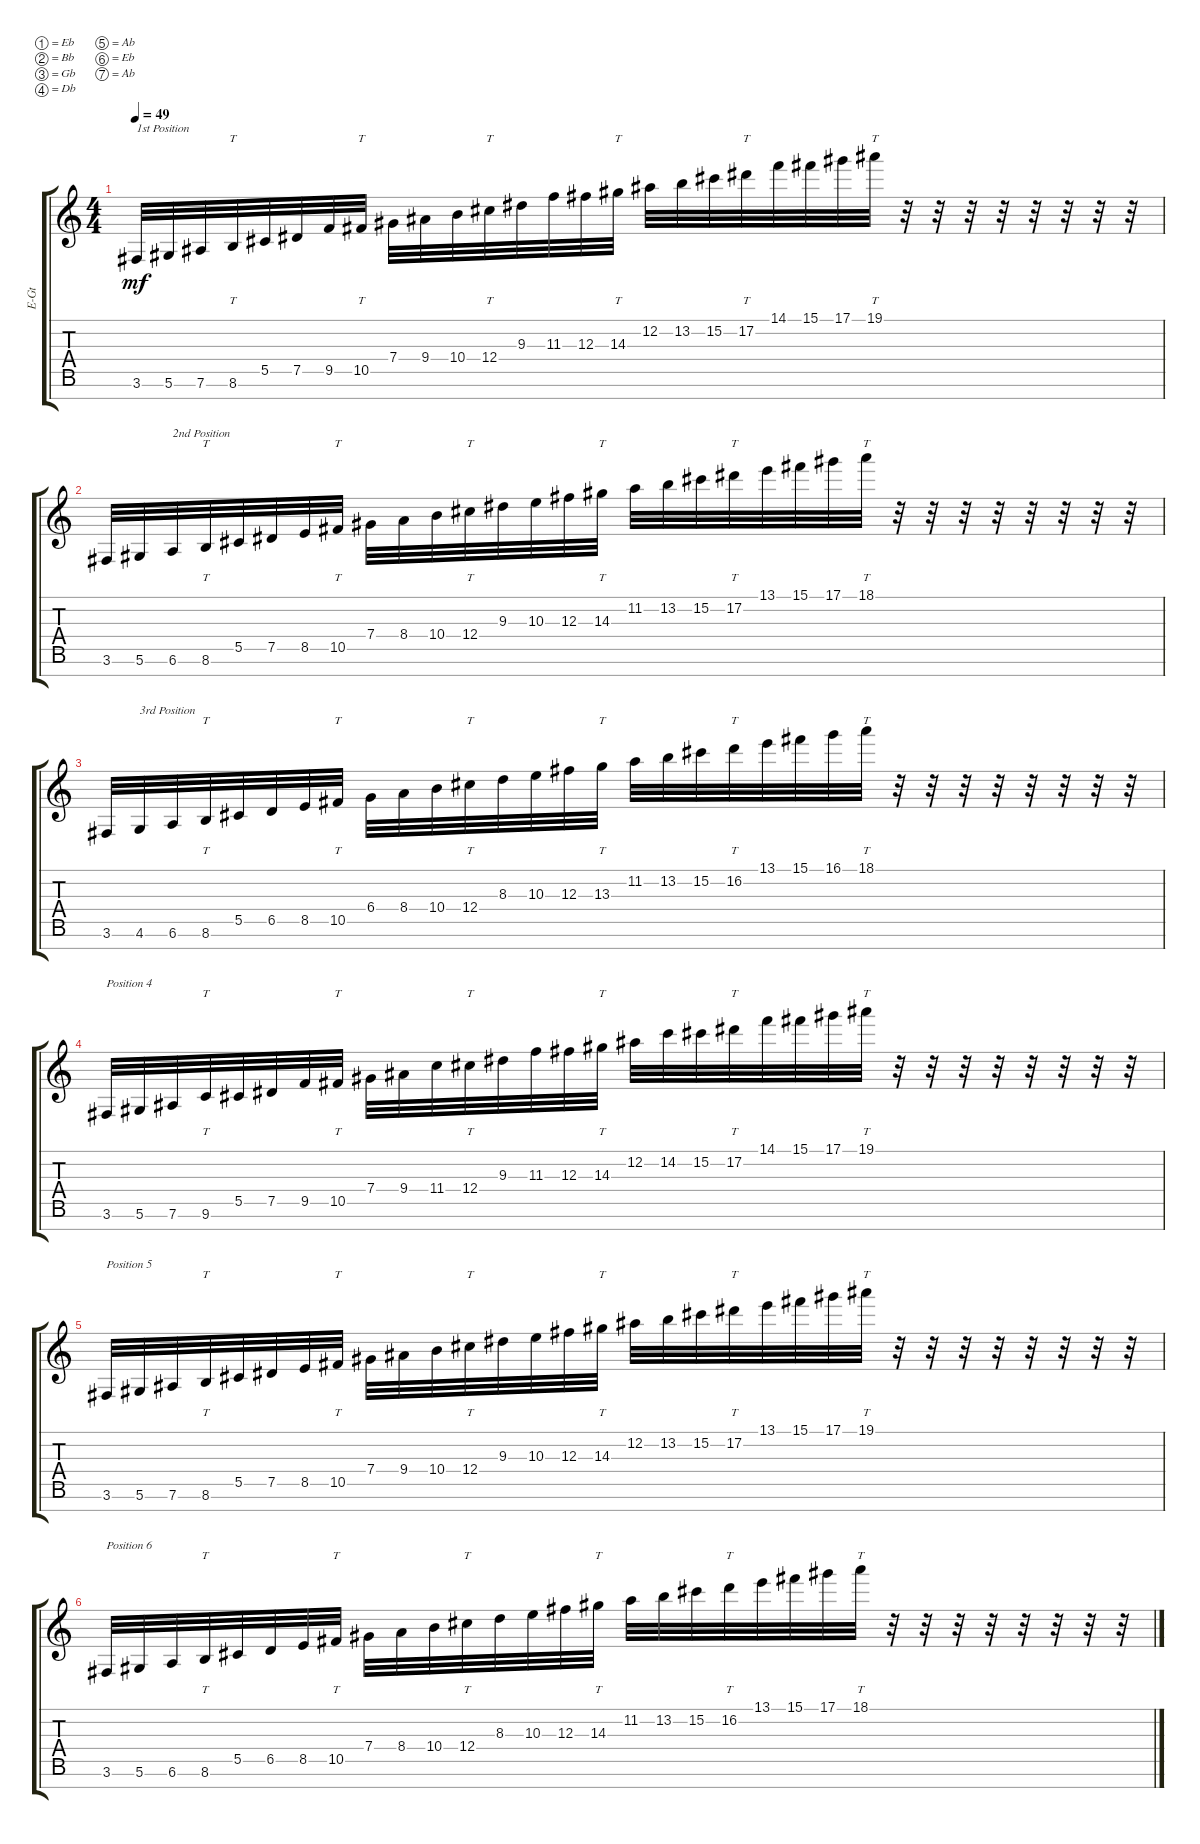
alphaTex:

\defaultSystemsLayout 4
\bracketExtendMode groupsimilarinstruments
\otherSystemsTrackNameOrientation horizontal
\track ("Electric Guitar" "E-Gt") {instrument overdrivenguitar}
\staff {score tabs}
\tuning (Eb4 Bb3 Gb3 Db3 Ab2 Eb2 Ab1)
\ts (4 4)
\tempo 49
\clef g2
\ks c
3.6{acc #}.32{txt "1st Position" dy mf instrument overdrivenguitar beam Up} 5.6{acc #}.32{beam Up} 7.6{acc #}.32{beam Up} 8.6.32{tt beam Up} 5.5{acc #}.32{beam Up} 7.5{acc #}.32{beam Up} 9.5.32{beam Up} 10.5{acc #}.32{tt beam Up} 7.4{acc #}.32{beam Down} 9.4{acc #}.32{beam Down} 10.4.32{beam Down} 12.4{acc #}.32{tt beam Down} 9.3{acc #}.32{beam Down} 11.3.32{beam Down} 12.3{acc #}.32{beam Down} 14.3{acc #}.32{tt beam Down} 12.2{acc #}.32{beam Down} 13.2.32{beam Down} 15.2{acc #}.32{beam Down} 17.2{acc #}.32{tt beam Down} 14.1.32{beam Down} 15.1{acc #}.32{beam Down} 17.1{acc #}.32{beam Down} 19.1{acc #}.32{tt beam Down} r.32{beam Up} r.32{beam Up} r.32{beam Up} r.32{beam Up} r.32{beam Up} r.32{beam Up} r.32{beam Up} r.32{beam Up} |
3.6{acc #}.32{beam Up} 5.6{acc #}.32{beam Up} 6.6.32{txt "2nd Position" beam Up} 8.6.32{tt beam Up} 5.5{acc #}.32{beam Up} 7.5{acc #}.32{beam Up} 8.5.32{beam Up} 10.5{acc #}.32{tt beam Up} 7.4{acc #}.32{beam Down} 8.4.32{beam Down} 10.4.32{beam Down} 12.4{acc #}.32{tt beam Down} 9.3{acc #}.32{beam Down} 10.3.32{beam Down} 12.3{acc #}.32{beam Down} 14.3{acc #}.32{tt beam Down} 11.2.32{beam Down} 13.2.32{beam Down} 15.2{acc #}.32{beam Down} 17.2{acc #}.32{tt beam Down} 13.1.32{beam Down} 15.1{acc #}.32{beam Down} 17.1{acc #}.32{beam Down} 18.1.32{tt beam Down} r.32{beam Down} r.32{beam Down} r.32{beam Down} r.32{beam Down} r.32{beam Down} r.32{beam Down} r.32{beam Down} r.32{beam Down} |
3.6{acc #}.32{beam Up} 4.6.32{txt "3rd Position" beam Up} 6.6.32{beam Up} 8.6.32{tt beam Up} 5.5{acc #}.32{beam Up} 6.5.32{beam Up} 8.5.32{beam Up} 10.5{acc #}.32{tt beam Up} 6.4.32{beam Down} 8.4.32{beam Down} 10.4.32{beam Down} 12.4{acc #}.32{tt beam Down} 8.3.32{beam Down} 10.3.32{beam Down} 12.3{acc #}.32{beam Down} 13.3.32{tt beam Down} 11.2.32{beam Down} 13.2.32{beam Down} 15.2{acc #}.32{beam Down} 16.2.32{tt beam Down} 13.1.32{beam Down} 15.1{acc #}.32{beam Down} 16.1.32{beam Down} 18.1.32{tt beam Down} r.32{beam Down} r.32{beam Down} r.32{beam Down} r.32{beam Down} r.32{beam Down} r.32{beam Down} r.32{beam Down} r.32{beam Down} |
3.6{acc #}.32{txt "Position 4" beam Up} 5.6{acc #}.32{beam Up} 7.6{acc #}.32{beam Up} 9.6.32{tt beam Up} 5.5{acc #}.32{beam Up} 7.5{acc #}.32{beam Up} 9.5.32{beam Up} 10.5{acc #}.32{tt beam Up} 7.4{acc #}.32{beam Down} 9.4{acc #}.32{beam Down} 11.4.32{beam Down} 12.4{acc #}.32{tt beam Down} 9.3{acc #}.32{beam Down} 11.3.32{beam Down} 12.3{acc #}.32{beam Down} 14.3{acc #}.32{tt beam Down} 12.2{acc #}.32{beam Down} 14.2.32{beam Down} 15.2{acc #}.32{beam Down} 17.2{acc #}.32{tt beam Down} 14.1.32{beam Down} 15.1{acc #}.32{beam Down} 17.1{acc #}.32{beam Down} 19.1{acc #}.32{tt beam Down} r.32{beam Down} r.32{beam Down} r.32{beam Down} r.32{beam Down} r.32{beam Down} r.32{beam Down} r.32{beam Down} r.32{beam Down} |
3.6{acc #}.32{txt "Position 5" beam Up} 5.6{acc #}.32{beam Up} 7.6{acc #}.32{beam Up} 8.6.32{tt beam Up} 5.5{acc #}.32{beam Up} 7.5{acc #}.32{beam Up} 8.5.32{beam Up} 10.5{acc #}.32{tt beam Up} 7.4{acc #}.32{beam Down} 9.4{acc #}.32{beam Down} 10.4.32{beam Down} 12.4{acc #}.32{tt beam Down} 9.3{acc #}.32{beam Down} 10.3.32{beam Down} 12.3{acc #}.32{beam Down} 14.3{acc #}.32{tt beam Down} 12.2{acc #}.32{beam Down} 13.2.32{beam Down} 15.2{acc #}.32{beam Down} 17.2{acc #}.32{tt beam Down} 13.1.32{beam Down} 15.1{acc #}.32{beam Down} 17.1{acc #}.32{beam Down} 19.1{acc #}.32{tt beam Down} r.32{beam Down} r.32{beam Down} r.32{beam Down} r.32{beam Down} r.32{beam Down} r.32{beam Down} r.32{beam Down} r.32{beam Down} |
3.6{acc #}.32{txt "Position 6" beam Up} 5.6{acc #}.32{beam Up} 6.6.32{beam Up} 8.6.32{tt beam Up} 5.5{acc #}.32{beam Up} 6.5.32{beam Up} 8.5.32{beam Up} 10.5{acc #}.32{tt beam Up} 7.4{acc #}.32{beam Down} 8.4.32{beam Down} 10.4.32{beam Down} 12.4{acc #}.32{tt beam Down} 8.3.32{beam Down} 10.3.32{beam Down} 12.3{acc #}.32{beam Down} 14.3{acc #}.32{tt beam Down} 11.2.32{beam Down} 13.2.32{beam Down} 15.2{acc #}.32{beam Down} 16.2.32{tt beam Down} 13.1.32{beam Down} 15.1{acc #}.32{beam Down} 17.1{acc #}.32{beam Down} 18.1.32{tt beam Down} r.32{beam Down} r.32{beam Down} r.32{beam Down} r.32{beam Down} r.32{beam Down} r.32{beam Down} r.32{beam Down} r.32{beam Down}
